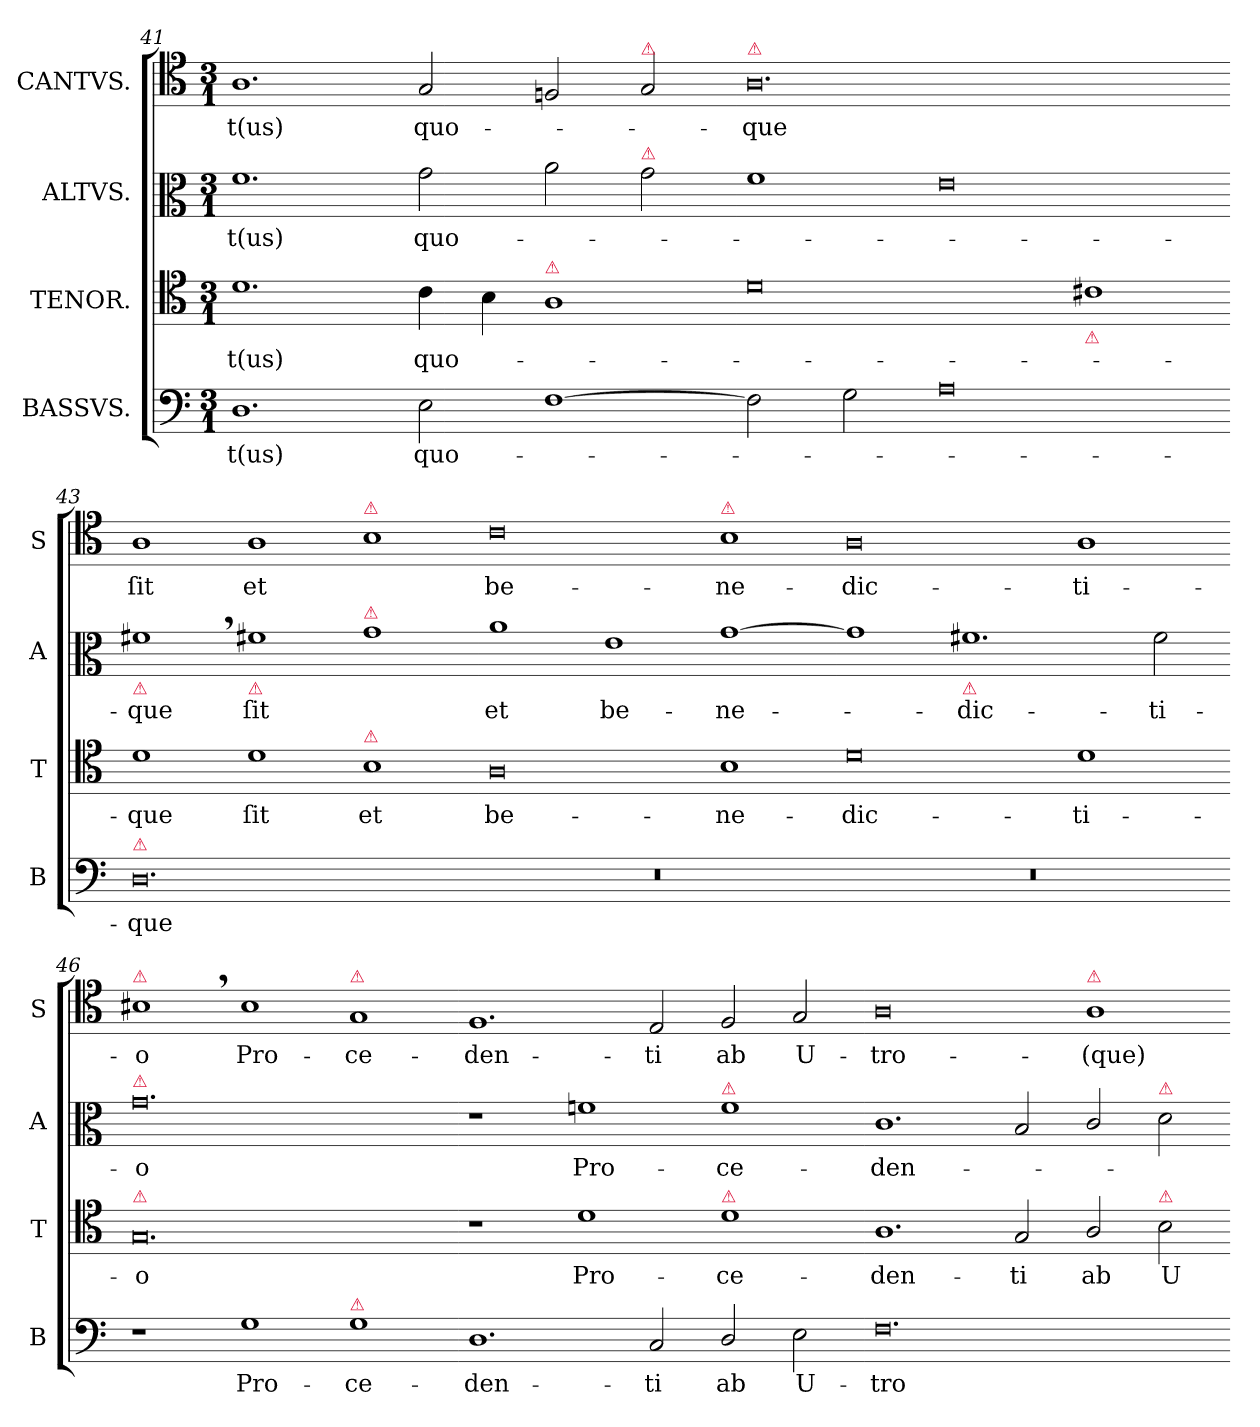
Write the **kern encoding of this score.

**kern	**text	**kern	**text	**kern	**text	**kern	**text
*part4	*part4	*part3	*part3	*part2	*part2	*part1	*part1
*staff4	*staff4	*staff3	*staff3	*staff2	*staff2	*staff1	*staff1
*I"BASSVS.	*	*I"TENOR.	*	*I"ALTVS.	*	*I"CANTVS.	*
*I'B	*	*I'T	*	*I'A	*	*I'S	*
*clefF4	*	*clefC4	*	*clefC3	*	*clefC4	*
*k[]	*	*k[]	*	*k[]	*	*k[]	*
*M3/1	*	*M3/1	*	*M3/1	*	*M3/1	*
=41	=41	=41	=41	=41	=41	=41	=41
1.D	-t(us)	1.d	-t(us)	1.f	-t(us)	1.A	-t(us)
2E\	quo-	4c\	quo-	2g\	quo-	2G/	quo-
.	.	4B\	.	.	.	.	.
!	!	!LO:TX:a:color=crimson:t=⚠	!	!	!	!	!
[1F	.	1A	.	2a\	.	2Fn/	.
!	!	!	!	!	!	!LO:TX:a:color=crimson:t=⚠	!
!	!	!	!	!LO:TX:a:color=crimson:t=⚠	!	!	!
.	.	.	.	2g\	.	2G/	.
=42-	=42-	=42-	=42-	=42-	=42-	=42-	=42-
!	!	!	!	!	!	!LO:TX:a:color=crimson:t=⚠	!
2F]	.	0d	.	1f	.	0.A	-que
2G\	.	.	.	.	.	.	.
0A	.	.	.	0e	.	.	.
!	!	!LO:TX:b:color=crimson:t=⚠	!	!	!	!	!
.	.	1c#X	.	.	.	.	.
=43-	=43-	=43-	=43-	=43-	=43-	=43-	=43-
!	!	!	!	!LO:TX:b:color=crimson:t=⚠	!	!	!
!LO:TX:a:color=crimson:t=⚠	!	!	!	!	!	!	!
0.D	-que	1d	-que	1f#X,<	-que	1A	ſit
!	!	!	!	!LO:TX:b:color=crimson:t=⚠	!	!	!
.	.	1d	ſit	1f#X	ſit	1A	et
!	!	!	!	!	!	!LO:TX:a:color=crimson:t=⚠	!
!	!	!	!	!LO:TX:a:color=crimson:t=⚠	!	!	!
!	!	!LO:TX:a:color=crimson:t=⚠	!	!	!	!	!
.	.	1B	et	1g	.	1B	.
=44-	=44-	=44-	=44-	=44-	=44-	=44-	=44-
0.r	.	0A	be-	1a	et	0c	be-
.	.	.	.	1e	be-	.	.
!	!	!	!	!	!	!LO:TX:a:color=crimson:t=⚠	!
.	.	1B	-ne-	[1g	-ne-	1B	-ne-
=45-	=45-	=45-	=45-	=45-	=45-	=45-	=45-
0.r	.	0d	-dic-	1g]	.	0A	-dic-
!	!	!	!	!LO:TX:b:color=crimson:t=⚠	!	!	!
.	.	.	.	1.f#X	-dic-	.	.
.	.	1d	-ti-	.	.	1A	-ti-
.	.	.	.	2f#\	-ti-	.	.
=46-	=46-	=46-	=46-	=46-	=46-	=46-	=46-
!	!	!	!	!	!	!LO:TX:a:color=crimson:t=⚠	!
!	!	!	!	!LO:TX:a:color=crimson:t=⚠	!	!	!
!	!	!LO:TX:a:color=crimson:t=⚠	!	!	!	!	!
1r	.	0.G	-o	0.g	-o	1B#X,<	-o
1G	Pro-	.	.	.	.	1B#	Pro-
!	!	!	!	!	!	!LO:TX:a:color=crimson:t=⚠	!
!LO:TX:a:color=crimson:t=⚠	!	!	!	!	!	!	!
1G	-ce-	.	.	.	.	1G	-ce-
=47-	=47-	=47-	=47-	=47-	=47-	=47-	=47-
1.D	-den-	1r	.	1r	.	1.F	-den-
.	.	1d	Pro-	1fn	Pro-	.	.
2C/	-ti	.	.	.	.	2E/	-ti
!	!	!	!	!LO:TX:a:color=crimson:t=⚠	!	!	!
!	!	!LO:TX:a:color=crimson:t=⚠	!	!	!	!	!
2D/	ab	1d	-ce-	1f	-ce-	2F/	ab
2E\	U-	.	.	.	.	2G/	U-
=48-	=48-	=48-	=48-	=48-	=48-	=48-	=48-
0.F	-tro-	1.A	-den-	1.c	-den-	0A	-tro-
.	.	2G/	-ti	2B/	.	.	.
!	!	!	!	!	!	!LO:TX:a:color=crimson:t=⚠	!
.	.	2A/	ab	2c/	.	1A	-(que)
!	!	!	!	!LO:TX:a:color=crimson:t=⚠	!	!	!
!	!	!LO:TX:a:color=crimson:t=⚠	!	!	!	!	!
.	.	2B\	U-	2d\	.	.	.
=-	=-	=-	=-	=-	=-	=-	=-
*-	*-	*-	*-	*-	*-	*-	*-
